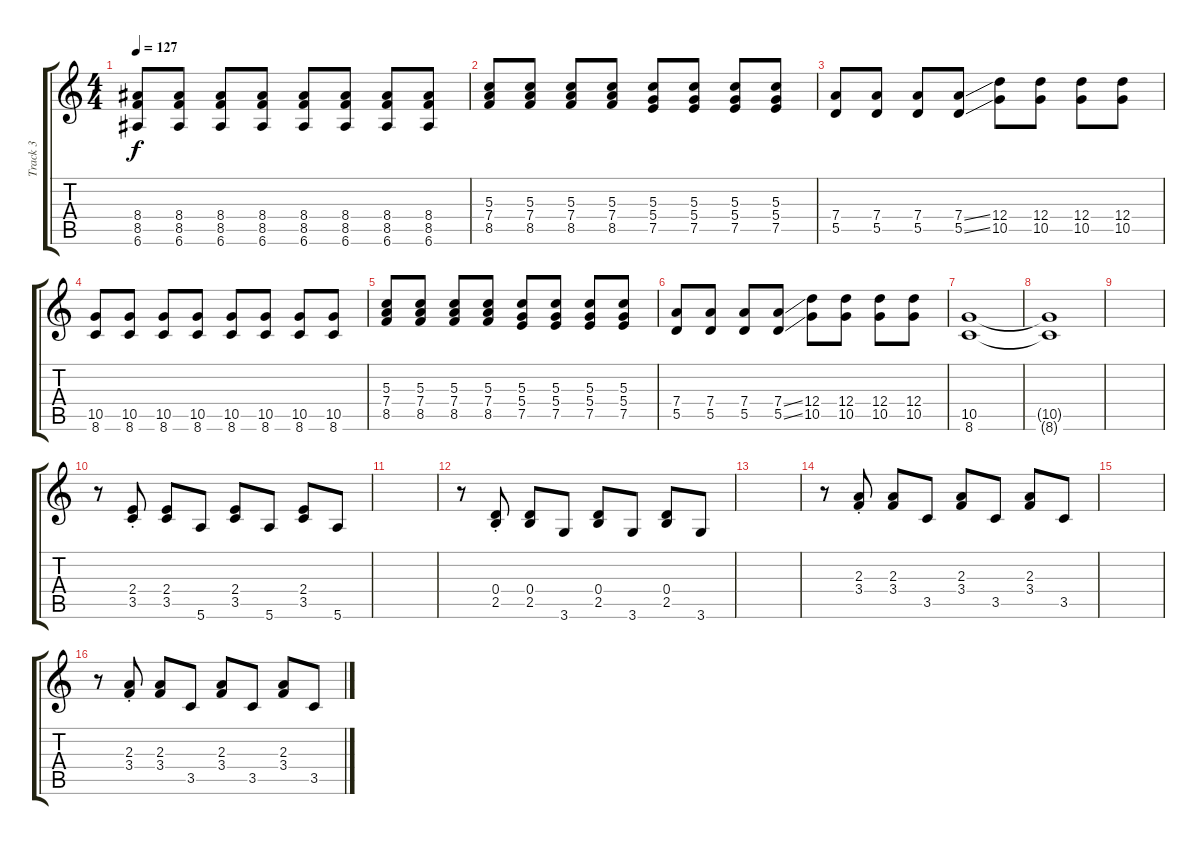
\track ("Track 3" "Track 3") {instrument electricguitarmuted}
\staff {score tabs}
\tuning (E4 B3 G3 D3 A2 E2) {hide}
\ts (4 4)
\tempo 127
\clef g2
\ks c
(8.4 8.5 6.6).8{dy f} (8.4 8.5 6.6).8 (8.4 8.5 6.6).8 (8.4 8.5 6.6).8 (8.4 8.5 6.6).8 (8.4 8.5 6.6).8 (8.4 8.5 6.6).8 (8.4 8.5 6.6).8 |
(5.3 7.4 8.5).8{instrument overdrivenguitar} (5.3 7.4 8.5).8 (5.3 7.4 8.5).8 (5.3 7.4 8.5).8 (5.3 5.4 7.5).8 (5.3 5.4 7.5).8 (5.3 5.4 7.5).8 (5.3 5.4 7.5).8 |
(7.4 5.5).8 (7.4 5.5).8 (7.4 5.5).8 (7.4{ss} 5.5{ss}).8 (12.4 10.5).8 (12.4 10.5).8 (12.4 10.5).8 (12.4 10.5).8 |
(10.5 8.6).8 (10.5 8.6).8 (10.5 8.6).8 (10.5 8.6).8 (10.5 8.6).8 (10.5 8.6).8 (10.5 8.6).8 (10.5 8.6).8 |
(5.3 7.4 8.5).8 (5.3 7.4 8.5).8 (5.3 7.4 8.5).8 (5.3 7.4 8.5).8 (5.3 5.4 7.5).8 (5.3 5.4 7.5).8 (5.3 5.4 7.5).8 (5.3 5.4 7.5).8 |
(7.4 5.5).8 (7.4 5.5).8 (7.4 5.5).8 (7.4{ss} 5.5{ss}).8 (12.4 10.5).8 (12.4 10.5).8 (12.4 10.5).8 (12.4 10.5).8 |
(10.5 8.6).1 |
(10.5{t} 8.6{t}).1 |
|
r.8 (2.4{st} 3.5{st}).8 (2.4 3.5).8 5.6.8 (2.4 3.5).8 5.6.8 (2.4 3.5).8 5.6.8 |
|
r.8 (0.4{st} 2.5{st}).8 (0.4 2.5).8 3.6.8 (0.4 2.5).8 3.6.8 (0.4 2.5).8 3.6.8 |
|
r.8 (2.3{st} 3.4{st}).8 (2.3 3.4).8 3.5.8 (2.3 3.4).8 3.5.8 (2.3 3.4).8 3.5.8 |
|
r.8 (2.3{st} 3.4{st}).8 (2.3 3.4).8 3.5.8 (2.3 3.4).8 3.5.8 (2.3 3.4).8 3.5.8
